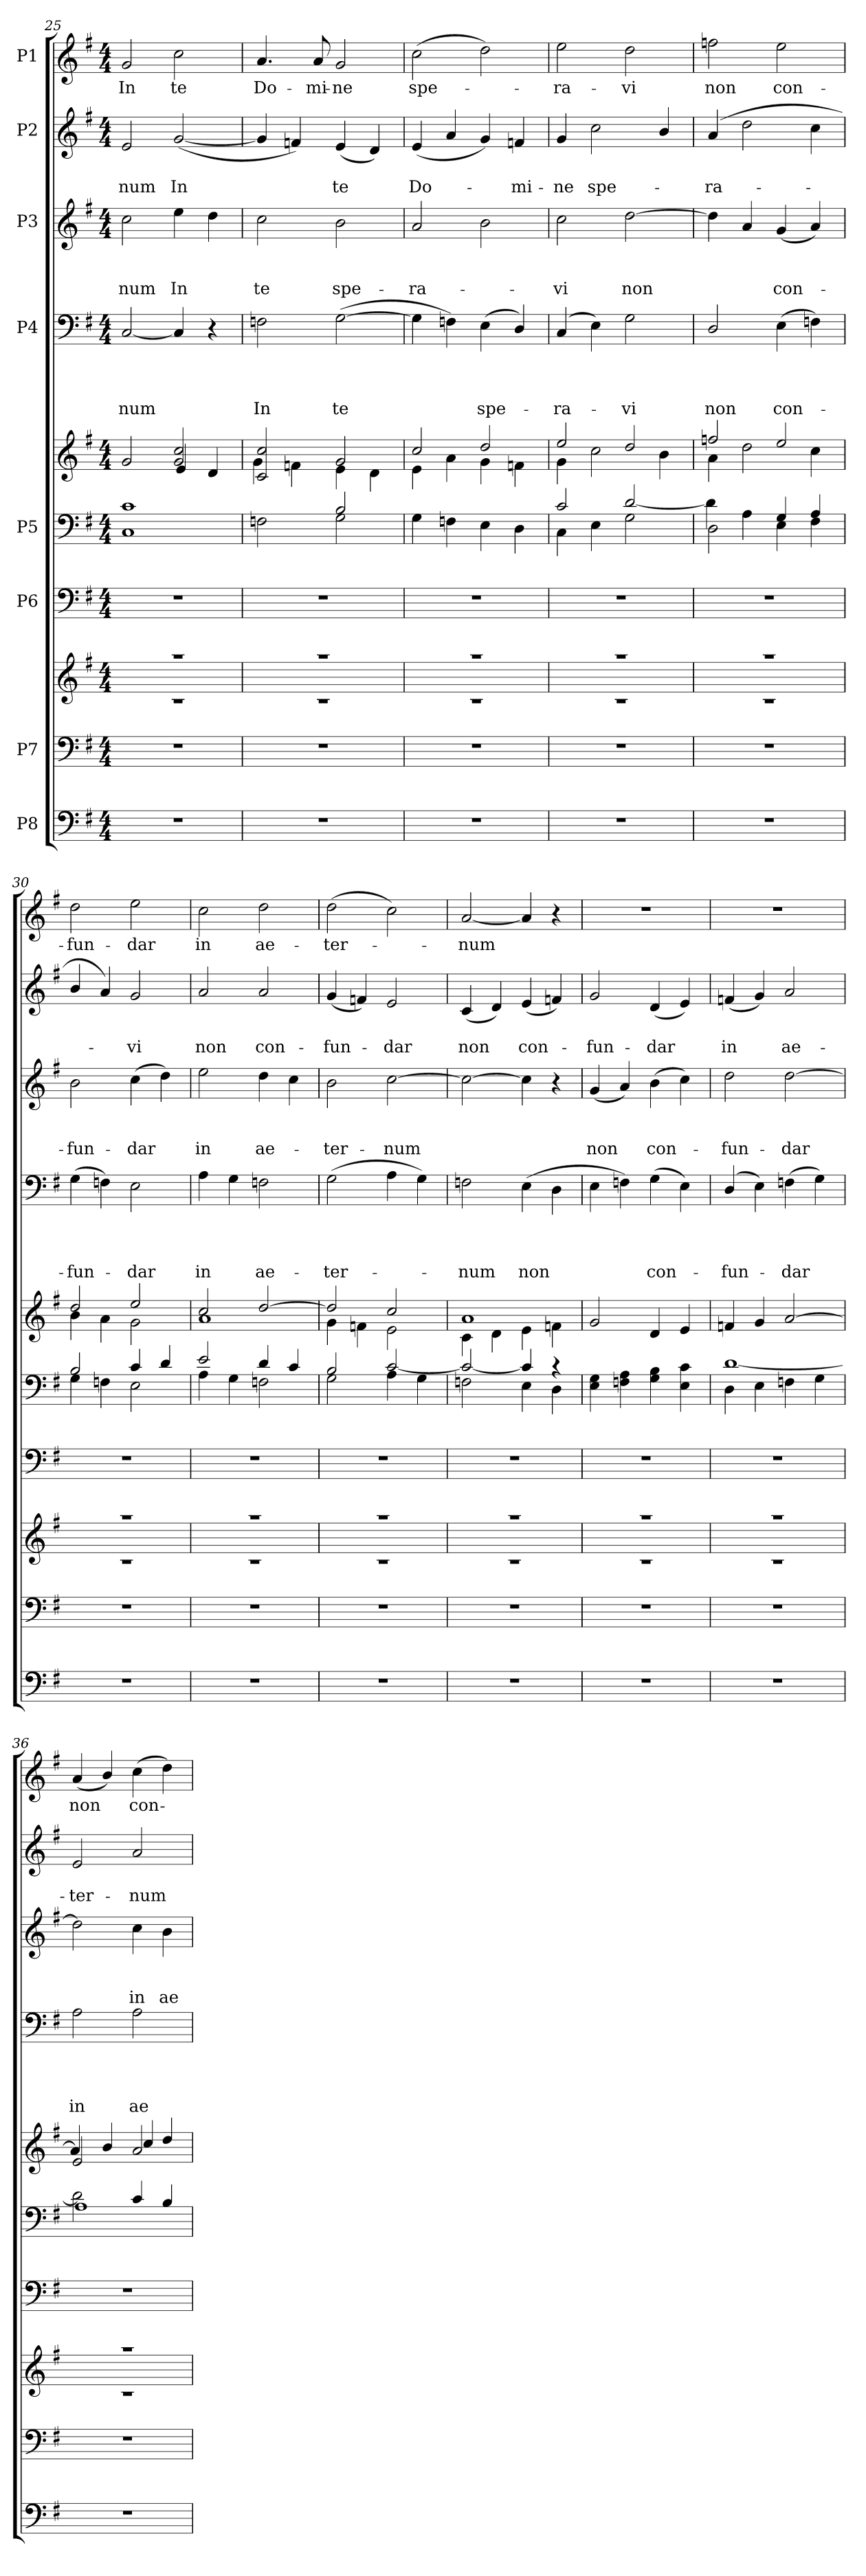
**kern	**kern	**kern	**kern	**kern	**kern	**kern	**text	**text	**text	**text	**kern	**text	**text	**text	**kern	**text	**text	**kern	**text
*part8	*part7	*part7	*part6	*part5	*part5	*part4	*part4	*part4	*part4	*part4	*part3	*part3	*part3	*part3	*part2	*part2	*part2	*part1	*part1
*staff10	*staff9	*staff8	*staff7	*staff6	*staff5	*staff4	*staff4	*staff4	*staff4	*staff4	*staff3	*staff3	*staff3	*staff3	*staff2	*staff2	*staff2	*staff1	*staff1
*I"P8	*I"P7	*	*I"P6	*I"P5	*	*I"P4	*	*	*	*	*I"P3	*	*	*	*I"P2	*	*	*I"P1	*
*clefF4	*clefF4	*clefG2	*clefF4	*clefF4	*clefG2	*clefF4	*	*	*	*	*clefG2	*	*	*	*clefG2	*	*	*clefG2	*
*	*	*	*	*	*	*	*	*	*	*	*ITrd7c12	*	*	*	*	*	*	*	*
*k[f#]	*k[f#]	*k[f#]	*k[f#]	*k[f#]	*k[f#]	*k[f#]	*	*	*	*	*k[f#]	*	*	*	*k[f#]	*	*	*k[f#]	*
*G:	*G:	*G:	*G:	*G:	*G:	*G:	*	*	*	*	*G:	*	*	*	*G:	*	*	*G:	*
*M4/4	*M4/4	*M4/4	*M4/4	*M4/4	*M4/4	*M4/4	*	*	*	*	*M4/4	*	*	*	*M4/4	*	*	*M4/4	*
=25	=25	=25	=25	=25	=25	=25	=25	=25	=25	=25	=25	=25	=25	=25	=25	=25	=25	=25	=25
*	*	*^	*	*^	*^	*	*	*	*	*	*	*	*	*	*	*	*	*	*
*	*	*	*	*	*	*^	*	*^	*	*	*	*	*	*	*	*	*	*	*	*	*	*
!	!	!	!	!	!	!	!	!	!	!	!	!	!	!	!LO:LY:b	!	!	!	!LO:LY:b	!	!	!LO:LY:b	!	!LO:LY:b
1r	1r	1raa	1rc	1r	1C 1c	1ryy	1ryy	1ryy	2ryy	2g/	[<2C/	.	.	.	-num	2c\	.	.	-num	2e/	.	-num	2g/	In
!	!	!	!	!	!	!	!	!	!	!	!	!	!	!	!	!	!	!	!LO:LY:b	!	!	!LO:LY:b	!	!LO:LY:b
.	.	.	.	.	.	.	.	.	2g/ 2cc/	4e/	4C/]	.	.	.	.	4e\	.	.	In	(<[<2g/	.	In	2cc\	te
.	.	.	.	.	.	.	.	.	.	4d/	4r	.	.	.	.	4d\	.	.	.	.	.	.	.	.
!!LO:PB:g=z
=26	=26	=26	=26	=26	=26	=26	=26	=26	=26	=26	=26	=26	=26	=26	=26	=26	=26	=26	=26	=26	=26	=26	=26	=26
!	!	!	!	!	!	!	!	!	!	!	!	!	!	!	!LO:LY:b	!	!	!	!LO:LY:b	!	!	!	!	!LO:LY:b
1r	1r	1raa	1rc	1r	2Fn\	2ryy	1ryy	1ryy	2c/ 2cc/	4g\	2Fn\	.	.	.	In	2c\	.	.	te	4g/]	.	.	4.a/	Do-
.	.	.	.	.	.	.	.	.	.	4fn\	.	.	.	.	.	.	.	.	.	4fn/)	.	.	.	.
!	!	!	!	!	!	!	!	!	!	!	!	!	!	!	!	!	!	!	!	!	!	!	!	!LO:LY:b
.	.	.	.	.	.	.	.	.	.	.	.	.	.	.	.	.	.	.	.	.	.	.	8a/	-mi-
!	!	!	!	!	!	!	!	!	!	!	!	!	!	!	!LO:LY:b	!	!	!	!LO:LY:b	!	!	!LO:LY:b	!	!LO:LY:b
.	.	.	.	.	2G\	2B/	.	.	2g/	4e\	(>[>2G\	.	.	.	te	2B\	.	.	spe-	(<4e/	.	te	2g/	-ne
.	.	.	.	.	.	.	.	.	.	4d\	.	.	.	.	.	.	.	.	.	4d/)	.	.	.	.
=27	=27	=27	=27	=27	=27	=27	=27	=27	=27	=27	=27	=27	=27	=27	=27	=27	=27	=27	=27	=27	=27	=27	=27	=27
!	!	!	!	!	!	!	!	!	!	!	!	!	!	!	!	!	!	!	!LO:LY:b	!	!	!LO:LY:b	!	!LO:LY:b
1r	1r	1raa	1rc	1r	4G\	1ryy	1ryy	1ryy	2cc/	4e\	4G\]	.	.	.	.	2A/	.	.	-ra-	(<4e/	.	Do-	(>2cc\	spe-
.	.	.	.	.	4Fn\	.	.	.	.	4a\	4Fn\)	.	.	.	.	.	.	.	.	4a/	.	.	.	.
!	!	!	!	!	!	!	!	!	!	!	!	!	!	!	!LO:LY:b	!	!	!	!	!	!	!	!	!
.	.	.	.	.	4E\	.	.	.	2dd/	4g\	(>4E\	.	.	.	spe-	2B\	.	.	.	4g/)	.	.	2dd\)	.
!	!	!	!	!	!	!	!	!	!	!	!	!	!	!	!	!	!	!	!	!	!	!LO:LY:b	!	!
.	.	.	.	.	4D\	.	.	.	.	4fn\	4D/)	.	.	.	.	.	.	.	.	4fn/	.	-mi-	.	.
=28	=28	=28	=28	=28	=28	=28	=28	=28	=28	=28	=28	=28	=28	=28	=28	=28	=28	=28	=28	=28	=28	=28	=28	=28
!	!	!	!	!	!	!	!	!	!	!	!	!	!	!	!LO:LY:b	!	!	!	!LO:LY:b	!	!	!LO:LY:b	!	!LO:LY:b
1r	1r	1raa	1rc	1r	4C\	2c/	1ryy	1ryy	2ee/	4g\	(<4C/	.	.	.	-ra-	2c\	.	.	-vi	4g/	.	-ne	2ee\	-ra-
!	!	!	!	!	!	!	!	!	!	!	!	!	!	!	!	!	!	!	!	!	!	!LO:LY:b	!	!
.	.	.	.	.	4E\	.	.	.	.	2cc\	4E\)	.	.	.	.	.	.	.	.	2cc\	.	spe-	.	.
!	!	!	!	!	!	!	!	!	!	!	!	!	!	!	!LO:LY:b	!	!	!	!LO:LY:b	!	!	!	!	!LO:LY:b
.	.	.	.	.	2G\	[<2d/	.	.	2dd/	.	2G\	.	.	.	-vi	[>2d\	.	.	non	.	.	.	2dd\	-vi
.	.	.	.	.	.	.	.	.	.	4b\	.	.	.	.	.	.	.	.	.	4b/	.	.	.	.
=29	=29	=29	=29	=29	=29	=29	=29	=29	=29	=29	=29	=29	=29	=29	=29	=29	=29	=29	=29	=29	=29	=29	=29	=29
!	!	!	!	!	!	!	!	!	!	!	!	!	!	!	!LO:LY:b	!	!	!	!	!	!	!LO:LY:b	!	!LO:LY:b
1r	1r	1raa	1rc	1r	2D\	4d\]	1ryy	1ryy	2ffn/	4a\	2D/	.	.	.	non	4d\]	.	.	.	(<4a/	.	-ra-	2ffn\	non
.	.	.	.	.	.	4A\	.	.	.	2dd\	.	.	.	.	.	4A/	.	.	.	2dd\	.	.	.	.
!	!	!	!	!	!	!	!	!	!	!	!	!	!	!	!LO:LY:b	!	!	!	!LO:LY:b	!	!	!	!	!LO:LY:b
.	.	.	.	.	4G/	4E\	.	.	2ee/	.	(>4E\	.	.	.	con-	(<4G/	.	.	con-	.	.	.	2ee\	con-
.	.	.	.	.	4A/	4F#\	.	.	.	4cc\	4Fn\)	.	.	.	.	4A/)	.	.	.	4cc\	.	.	.	.
=30	=30	=30	=30	=30	=30	=30	=30	=30	=30	=30	=30	=30	=30	=30	=30	=30	=30	=30	=30	=30	=30	=30	=30	=30
!	!	!	!	!	!	!	!	!	!	!	!	!	!	!	!LO:LY:b	!	!	!	!LO:LY:b	!	!	!	!	!LO:LY:b
1r	1r	1raa	1rc	1r	4G\	2B/	1ryy	1ryy	2dd/	4b\	(>4G\	.	.	.	-fun-	2B\	.	.	-fun-	4b/	.	.	2dd\	-fun-
.	.	.	.	.	4Fn\	.	.	.	.	4a\	4Fn\)	.	.	.	.	.	.	.	.	4a/)	.	.	.	.
!	!	!	!	!	!	!	!	!	!	!	!	!	!	!	!LO:LY:b	!	!	!	!LO:LY:b	!	!	!LO:LY:b	!	!LO:LY:b
.	.	.	.	.	4c/	2E\	.	.	2ee/	2g\	2E\	.	.	.	-dar	(>4c\	.	.	-dar	2g/	.	-vi	2ee\	-dar
.	.	.	.	.	4d/	.	.	.	.	.	.	.	.	.	.	4d\)	.	.	.	.	.	.	.	.
=31	=31	=31	=31	=31	=31	=31	=31	=31	=31	=31	=31	=31	=31	=31	=31	=31	=31	=31	=31	=31	=31	=31	=31	=31
!	!	!	!	!	!	!	!	!	!	!	!	!	!	!	!LO:LY:b	!	!	!	!LO:LY:b	!	!	!LO:LY:b	!	!LO:LY:b
1r	1r	1raa	1rc	1r	4A\	2e/	1ryy	2ryy	1a	2cc/	4A\	.	.	.	in	2e\	.	.	in	2a/	.	non	2cc\	in
.	.	.	.	.	4G\	.	.	.	.	.	4G\	.	.	.	.	.	.	.	.	.	.	.	.	.
!	!	!	!	!	!	!	!	!	!	!	!	!	!	!	!LO:LY:b	!	!	!	!LO:LY:b	!	!	!LO:LY:b	!	!LO:LY:b
.	.	.	.	.	4d/	2Fn\	.	[>2dd/	.	2ryy	2Fn\	.	.	.	ae-	4d\	.	.	ae-	2a/	.	con-	2dd\	ae-
.	.	.	.	.	4c/	.	.	.	.	.	.	.	.	.	.	4c\	.	.	.	.	.	.	.	.
=32	=32	=32	=32	=32	=32	=32	=32	=32	=32	=32	=32	=32	=32	=32	=32	=32	=32	=32	=32	=32	=32	=32	=32	=32
!	!	!	!	!	!	!	!	!	!	!	!	!	!	!	!LO:LY:b	!	!	!	!LO:LY:b	!	!	!LO:LY:b	!	!LO:LY:b
1r	1r	1raa	1rc	1r	2G\	2B/	1ryy	2dd/]	2ryy	4g\	(>2G\	.	.	.	-ter-	2B\	.	.	-ter-	(<4g/	.	-fun-	(>2dd\	-ter-
.	.	.	.	.	.	.	.	.	.	4fn\	.	.	.	.	.	.	.	.	.	4fn/)	.	.	.	.
!	!	!	!	!	!	!	!	!	!	!	!	!	!	!	!	!	!	!	!LO:LY:b	!	!	!LO:LY:b	!	!
.	.	.	.	.	4A\	[>2c/	.	2ryy	2cc/	2e\	4A\	.	.	.	.	[>2c\	.	.	-num	2e/	.	-dar	2cc\)	.
.	.	.	.	.	4G\	.	.	.	.	.	4G\)	.	.	.	.	.	.	.	.	.	.	.	.	.
!!LO:PB:g=z
=33	=33	=33	=33	=33	=33	=33	=33	=33	=33	=33	=33	=33	=33	=33	=33	=33	=33	=33	=33	=33	=33	=33	=33	=33
!	!	!	!	!	!	!	!	!	!	!	!	!	!	!	!LO:LY:b	!	!	!	!	!	!	!LO:LY:b	!	!LO:LY:b
1r	1r	1raa	1rc	1r	2Fn\	2c/_	1ryy	1ryy	1a	4c\	2Fn\	.	.	.	-num	2c\_	.	.	.	(<4c/	.	non	[<2a/	-num
.	.	.	.	.	.	.	.	.	.	4d\	.	.	.	.	.	.	.	.	.	4d/)	.	.	.	.
!	!	!	!	!	!	!	!	!	!	!	!	!	!	!	!LO:LY:b	!	!	!	!	!	!	!LO:LY:b	!	!
.	.	.	.	.	4E\	4c/]	.	.	.	4e\	(>4E\	.	.	.	non	4c\]	.	.	.	(<4e/	.	con-	4a/]	.
.	.	.	.	.	4D\	4rc	.	.	.	4fn\	4D\	.	.	.	.	4r	.	.	.	4fn/)	.	.	4r	.
=34	=34	=34	=34	=34	=34	=34	=34	=34	=34	=34	=34	=34	=34	=34	=34	=34	=34	=34	=34	=34	=34	=34	=34	=34
!	!	!	!	!	!	!	!	!	!	!	!	!	!	!	!	!	!	!	!LO:LY:b	!	!	!LO:LY:b	!	!
1r	1r	1raa	1rc	1r	4E\ 4G\	1ryy	1ryy	1ryy	1ryy	2g/	4E\	.	.	.	.	(<4G/	.	.	non	2g/	.	-fun-	1r	.
.	.	.	.	.	4Fn\ 4A\	.	.	.	.	.	4Fn\)	.	.	.	.	4A/)	.	.	.	.	.	.	.	.
!	!	!	!	!	!	!	!	!	!	!	!	!	!	!	!LO:LY:b	!	!	!	!LO:LY:b	!	!	!LO:LY:b	!	!
.	.	.	.	.	4G\ 4B\	.	.	.	.	4d/	(>4G\	.	.	.	con-	(>4B\	.	.	con-	(<4d/	.	-dar	.	.
.	.	.	.	.	4E\ 4c\	.	.	.	.	4e/	4E\)	.	.	.	.	4c\)	.	.	.	4e/)	.	.	.	.
=35	=35	=35	=35	=35	=35	=35	=35	=35	=35	=35	=35	=35	=35	=35	=35	=35	=35	=35	=35	=35	=35	=35	=35	=35
!	!	!	!	!	!	!	!	!	!	!	!	!	!	!	!LO:LY:b	!	!	!	!LO:LY:b	!	!	!LO:LY:b	!	!
1r	1r	1raa	1rc	1r	4D\	[>1d	1ryy	1ryy	1ryy	4fn/	(<4D/	.	.	.	-fun-	2d\	.	.	-fun-	(<4fn/	.	in	1r	.
.	.	.	.	.	4E\	.	.	.	.	4g/	4E\)	.	.	.	.	.	.	.	.	4g/)	.	.	.	.
!	!	!	!	!	!	!	!	!	!	!	!	!	!	!	!LO:LY:b	!	!	!	!LO:LY:b	!	!	!LO:LY:b	!	!
.	.	.	.	.	4Fn\	.	.	.	.	[<2a/	(>4Fn\	.	.	.	-dar	[>2d\	.	.	-dar	2a/	.	ae-	.	.
.	.	.	.	.	4G\	.	.	.	.	.	4G\)	.	.	.	.	.	.	.	.	.	.	.	.	.
=36	=36	=36	=36	=36	=36	=36	=36	=36	=36	=36	=36	=36	=36	=36	=36	=36	=36	=36	=36	=36	=36	=36	=36	=36
!	!	!	!	!	!	!	!	!	!	!	!	!	!	!	!LO:LY:b	!	!	!	!	!	!	!LO:LY:b	!	!LO:LY:b
1r	1r	1raa	1rc	1r	2ryy	2d\]	1A	1ryy	2e/	4a/]	2A\	.	.	.	in	2d\]	.	.	.	2e/	.	-ter-	(<4a/	non
.	.	.	.	.	.	.	.	.	.	4b/	.	.	.	.	.	.	.	.	.	.	.	.	4b/)	.
!	!	!	!	!	!	!	!	!	!	!	!	!	!	!	!LO:LY:b	!	!	!	!LO:LY:b	!	!	!LO:LY:b	!	!LO:LY:b
.	.	.	.	.	4c/	2ryy	.	.	2a/	4cc/	2A\	.	.	.	ae-	4c\	.	.	in	2a/	.	-num	(>4cc\	con-
!	!	!	!	!	!	!	!	!	!	!	!	!	!	!	!	!	!	!	!LO:LY:b	!	!	!	!	!
.	.	.	.	.	4B/	.	.	.	.	4dd/	.	.	.	.	.	4B\	.	.	ae-	.	.	.	4dd\)	.
*	*	*	*	*	*v	*v	*v	*	*	*	*	*	*	*	*	*	*	*	*	*	*	*	*	*
*	*	*v	*v	*	*	*v	*v	*v	*	*	*	*	*	*	*	*	*	*	*	*	*	*
=	=	=	=	=	=	=	=	=	=	=	=	=	=	=	=	=	=	=	=
*-	*-	*-	*-	*-	*-	*-	*-	*-	*-	*-	*-	*-	*-	*-	*-	*-	*-	*-	*-
